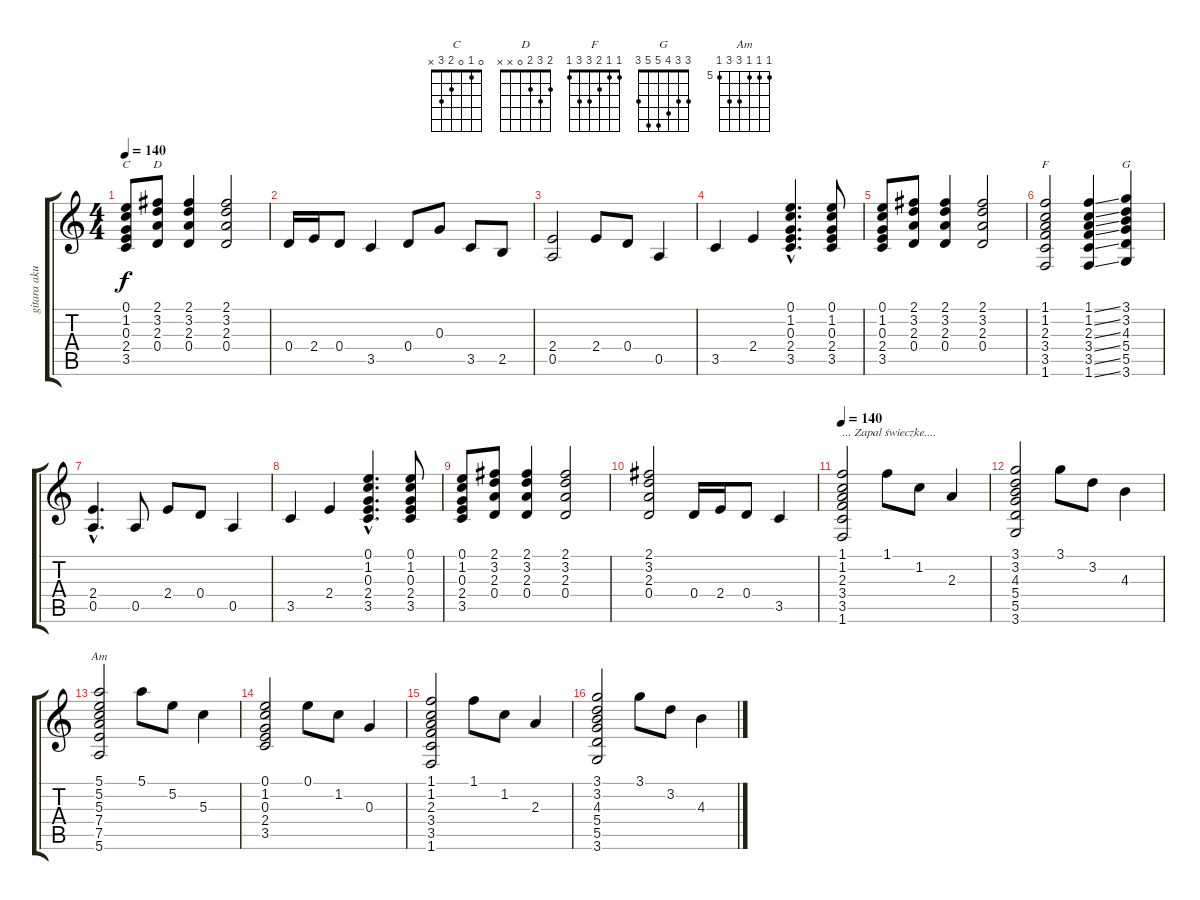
\track ("gitara akustyczna" "gitara aku") {instrument acousticguitarsteel}
\staff {score tabs}
\tuning (E4 B3 G3 D3 A2 E2) {hide}
\chord ("C" 0 1 0 2 3 x)
\chord ("D" 2 3 2 0 x x)
\chord ("F" 1 1 2 3 3 1)
\chord ("G" 3 3 4 5 5 3)
\chord ("Am" 5 5 5 7 7 5) {firstfret 5}
\ts (4 4)
\tempo 140
\clef g2
\ks c
(0.1 1.2 0.3 2.4 3.5).8{ch "C" dy f} (2.1 3.2 2.3 0.4).8{ch "D"} (2.1 3.2 2.3 0.4).4 (2.1 3.2 2.3 0.4).2 |
0.4.16 2.4.16 0.4.8 3.5.4 0.4.8 0.3.8 3.5.8 2.5.8 |
(2.4 0.5).2 2.4.8 0.4.8 0.5.4 |
3.5.4 2.4.4 (0.1{hac} 1.2{hac} 0.3{hac} 2.4{hac} 3.5{hac}).4{d} (0.1 1.2 0.3 2.4 3.5).8 |
(0.1 1.2 0.3 2.4 3.5).8 (2.1 3.2 2.3 0.4).8 (2.1 3.2 2.3 0.4).4 (2.1 3.2 2.3 0.4).2 |
(1.1 1.2 2.3 3.4 3.5 1.6).2{ch "F"} (1.1{ss} 1.2{ss} 2.3{ss} 3.4{ss} 3.5{ss} 1.6{ss}).4 (3.1 3.2 4.3 5.4 5.5 3.6).4{ch "G"} |
(2.4{hac} 0.5{hac}).4{d} 0.5.8 2.4.8 0.4.8 0.5.4 |
3.5.4 2.4.4 (0.1{hac} 1.2{hac} 0.3{hac} 2.4{hac} 3.5{hac}).4{d} (0.1 1.2 0.3 2.4 3.5).8 |
(0.1 1.2 0.3 2.4 3.5).8 (2.1 3.2 2.3 0.4).8 (2.1 3.2 2.3 0.4).4 (2.1 3.2 2.3 0.4).2 |
(2.1 3.2 2.3 0.4).2 0.4.16 2.4.16 0.4.8 3.5.4 |
\tempo 135
\tempo 140
(1.1 1.2 2.3 3.4 3.5 1.6).2{txt "... Zapal świeczke...."} 1.1.8 1.2.8 2.3.4 |
(3.1 3.2 4.3 5.4 5.5 3.6).2 3.1.8 3.2.8 4.3.4 |
(5.1 5.2 5.3 7.4 7.5 5.6).2{ch "Am"} 5.1.8 5.2.8 5.3.4 |
(0.1 1.2 0.3 2.4 3.5).2 0.1.8 1.2.8 0.3.4 |
(1.1 1.2 2.3 3.4 3.5 1.6).2 1.1.8 1.2.8 2.3.4 |
(3.1 3.2 4.3 5.4 5.5 3.6).2 3.1.8 3.2.8 4.3.4
